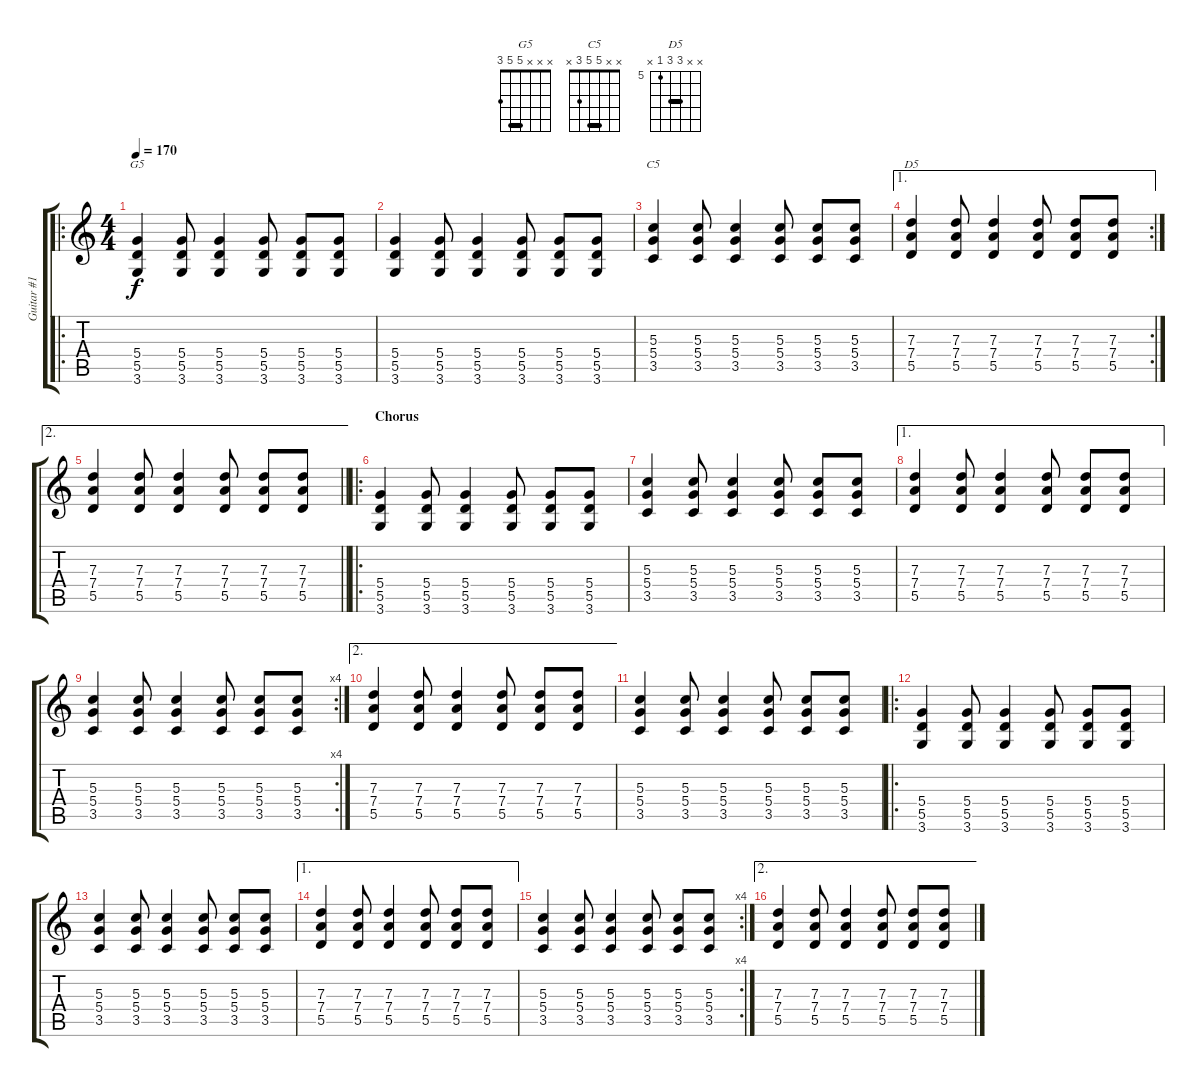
\track ("Guitar #1 (Laci Braun)" "Guitar #1 ") {instrument overdrivenguitar}
\staff {score tabs}
\tuning (E4 B3 G3 D3 A2 E2) {hide}
\chord ("G5" x x x 5 5 3) {barre 5}
\chord ("C5" x x 5 5 3 x) {barre 5}
\chord ("D5" x x 7 7 5 x) {firstfret 5 barre 7}
\ro
\ts (4 4)
\tempo 170
\clef g2
\ks c
(5.4 5.5 3.6).4{ch "G5" dy f} (5.4 5.5 3.6).8 (5.4 5.5 3.6).4 (5.4 5.5 3.6).8 (5.4 5.5 3.6).8 (5.4 5.5 3.6).8 |
(5.4 5.5 3.6).4 (5.4 5.5 3.6).8 (5.4 5.5 3.6).4 (5.4 5.5 3.6).8 (5.4 5.5 3.6).8 (5.4 5.5 3.6).8 |
(5.3 5.4 3.5).4{ch "C5"} (5.3 5.4 3.5).8 (5.3 5.4 3.5).4 (5.3 5.4 3.5).8 (5.3 5.4 3.5).8 (5.3 5.4 3.5).8 |
\ae 1
\rc 2
(7.3 7.4 5.5).4{ch "D5"} (7.3 7.4 5.5).8 (7.3 7.4 5.5).4 (7.3 7.4 5.5).8 (7.3 7.4 5.5).8 (7.3 7.4 5.5).8 |
\ae 2
\barLineRight lightlight
(7.3 7.4 5.5).4 (7.3 7.4 5.5).8 (7.3 7.4 5.5).4 (7.3 7.4 5.5).8 (7.3 7.4 5.5).8 (7.3 7.4 5.5).8 |
\ro
\section ("" "Chorus")
(5.4 5.5 3.6).4 (5.4 5.5 3.6).8 (5.4 5.5 3.6).4 (5.4 5.5 3.6).8 (5.4 5.5 3.6).8 (5.4 5.5 3.6).8 |
(5.3 5.4 3.5).4 (5.3 5.4 3.5).8 (5.3 5.4 3.5).4 (5.3 5.4 3.5).8 (5.3 5.4 3.5).8 (5.3 5.4 3.5).8 |
\ae 1
(7.3 7.4 5.5).4 (7.3 7.4 5.5).8 (7.3 7.4 5.5).4 (7.3 7.4 5.5).8 (7.3 7.4 5.5).8 (7.3 7.4 5.5).8 |
\rc 4
(5.3 5.4 3.5).4 (5.3 5.4 3.5).8 (5.3 5.4 3.5).4 (5.3 5.4 3.5).8 (5.3 5.4 3.5).8 (5.3 5.4 3.5).8 |
\ae 2
(7.3 7.4 5.5).4 (7.3 7.4 5.5).8 (7.3 7.4 5.5).4 (7.3 7.4 5.5).8 (7.3 7.4 5.5).8 (7.3 7.4 5.5).8 |
(5.3 5.4 3.5).4 (5.3 5.4 3.5).8 (5.3 5.4 3.5).4 (5.3 5.4 3.5).8 (5.3 5.4 3.5).8 (5.3 5.4 3.5).8 |
\ro
(5.4 5.5 3.6).4 (5.4 5.5 3.6).8 (5.4 5.5 3.6).4 (5.4 5.5 3.6).8 (5.4 5.5 3.6).8 (5.4 5.5 3.6).8 |
(5.3 5.4 3.5).4 (5.3 5.4 3.5).8 (5.3 5.4 3.5).4 (5.3 5.4 3.5).8 (5.3 5.4 3.5).8 (5.3 5.4 3.5).8 |
\ae 1
(7.3 7.4 5.5).4 (7.3 7.4 5.5).8 (7.3 7.4 5.5).4 (7.3 7.4 5.5).8 (7.3 7.4 5.5).8 (7.3 7.4 5.5).8 |
\rc 4
(5.3 5.4 3.5).4 (5.3 5.4 3.5).8 (5.3 5.4 3.5).4 (5.3 5.4 3.5).8 (5.3 5.4 3.5).8 (5.3 5.4 3.5).8 |
\ae 2
(7.3 7.4 5.5).4 (7.3 7.4 5.5).8 (7.3 7.4 5.5).4 (7.3 7.4 5.5).8 (7.3 7.4 5.5).8 (7.3 7.4 5.5).8
